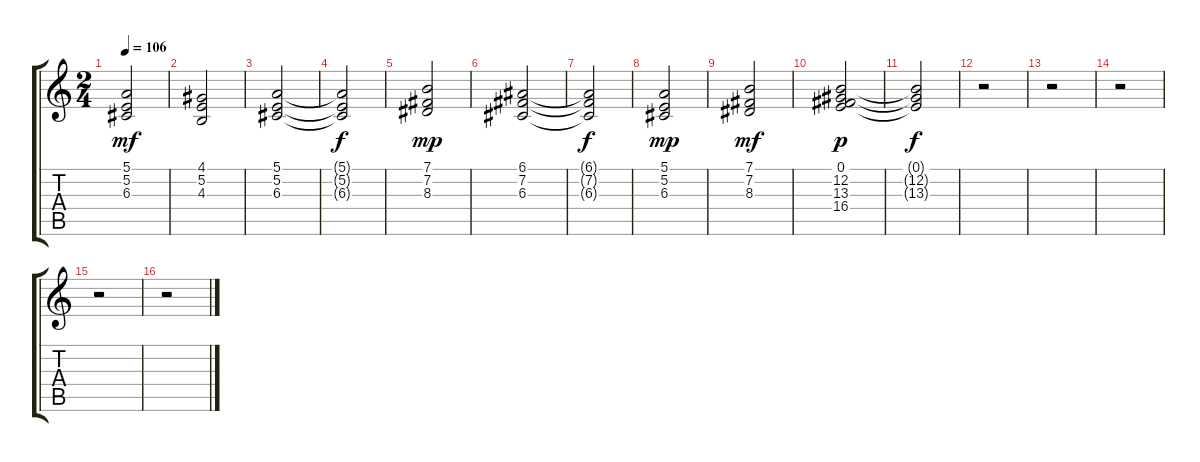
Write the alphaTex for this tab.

\track "" {instrument choiraahs}
\staff {score tabs}
\tuning (E4 B3 G3 D3 A2 E2) {hide}
\ts (2 4)
\tempo 106
\clef g2
\ks c
(5.1 5.2 6.3).2{dy mf} |
(4.1 5.2 4.3).2 |
(5.1 5.2 6.3).2 |
(5.1{t} 5.2{t} 6.3{t}).2{dy f} |
(7.1 7.2 8.3).2{dy mp} |
(6.1 7.2 6.3).2 |
(6.1{t} 7.2{t} 6.3{t}).2{dy f} |
(5.1 5.2 6.3).2{dy mp} |
(7.1 7.2 8.3).2{dy mf} |
(0.1 12.2 13.3 16.4).2{dy p} |
(0.1{t} 12.2{t} 13.3{t}).2{dy f} |
r.2 |
r.2 |
r.2 |
r.2 |
r.2
